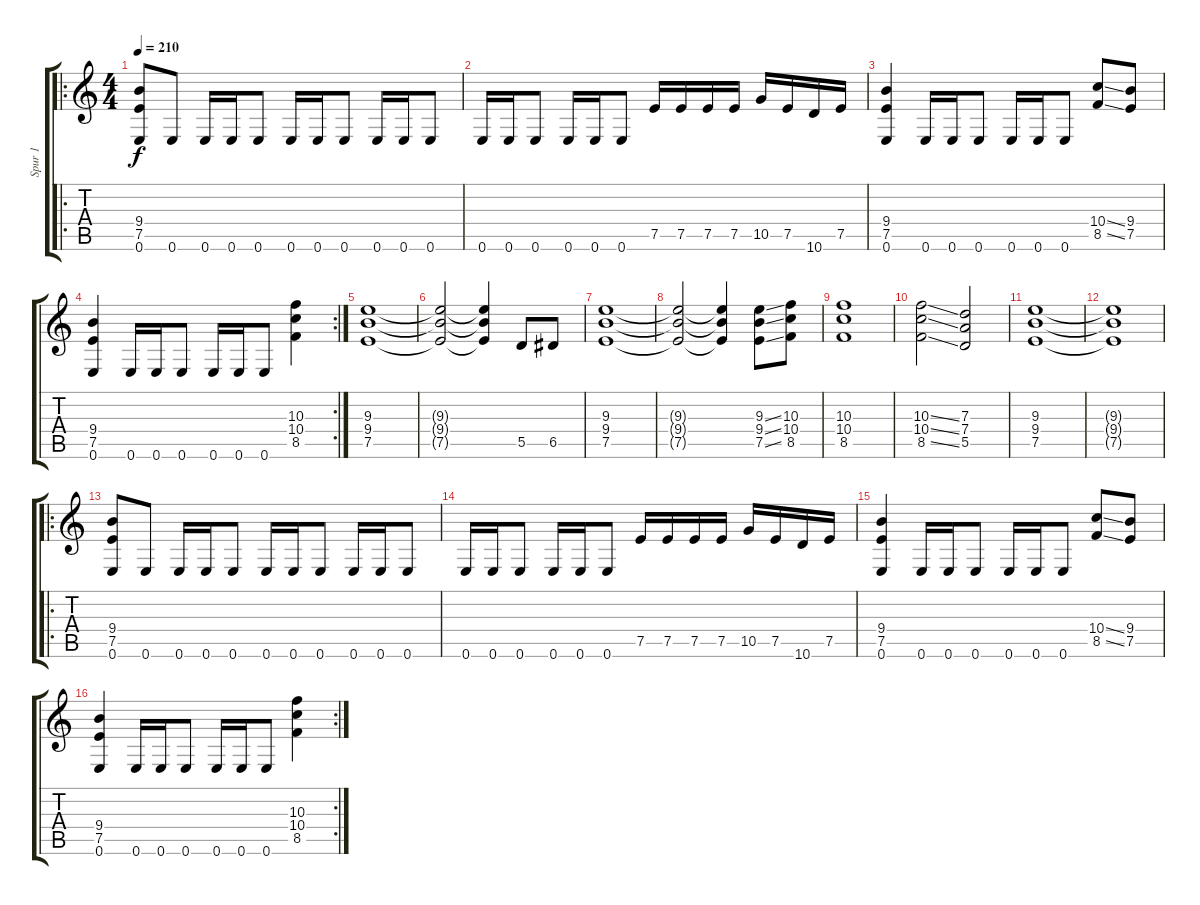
\track ("Spur 1" "Spur 1") {instrument distortionguitar}
\staff {score tabs}
\tuning (E4 B3 G3 D3 A2 E2) {hide}
\ro
\ts (4 4)
\tempo 210
\clef g2
\ks c
(9.4 7.5 0.6).8{dy f} 0.6.8 0.6.16 0.6.16 0.6.8 0.6.16 0.6.16 0.6.8 0.6.16 0.6.16 0.6.8 |
0.6.16 0.6.16 0.6.8 0.6.16 0.6.16 0.6.8 7.5.16 7.5.16 7.5.16 7.5.16 10.5.16 7.5.16 10.6.16 7.5.16 |
(9.4 7.5 0.6).4 0.6.16 0.6.16 0.6.8 0.6.16 0.6.16 0.6.8 (10.4{ss} 8.5{ss}).8 (9.4 7.5).8 |
\rc 2
(9.4 7.5 0.6).4 0.6.16 0.6.16 0.6.8 0.6.16 0.6.16 0.6.8 (10.3 10.4 8.5).4 |
(9.3 9.4 7.5).1 |
(9.3{t} 9.4{t} 7.5{t}).2 (9.3{t} 9.4{t} 7.5{t}).4 5.5.8 6.5.8 |
(9.3 9.4 7.5).1 |
(9.3{t} 9.4{t} 7.5{t}).2 (9.3{t} 9.4{t} 7.5{t}).4 (9.3{ss} 9.4{ss} 7.5{ss}).8 (10.3 10.4 8.5).8 |
(10.3 10.4 8.5).1 |
(10.3{ss} 10.4{ss} 8.5{ss}).2 (7.3 7.4 5.5).2 |
(9.3 9.4 7.5).1 |
(9.3{t} 9.4{t} 7.5{t}).1 |
\ro
(9.4 7.5 0.6).8 0.6.8 0.6.16 0.6.16 0.6.8 0.6.16 0.6.16 0.6.8 0.6.16 0.6.16 0.6.8 |
0.6.16 0.6.16 0.6.8 0.6.16 0.6.16 0.6.8 7.5.16 7.5.16 7.5.16 7.5.16 10.5.16 7.5.16 10.6.16 7.5.16 |
(9.4 7.5 0.6).4 0.6.16 0.6.16 0.6.8 0.6.16 0.6.16 0.6.8 (10.4{ss} 8.5{ss}).8 (9.4 7.5).8 |
\rc 2
(9.4 7.5 0.6).4 0.6.16 0.6.16 0.6.8 0.6.16 0.6.16 0.6.8 (10.3 10.4 8.5).4
